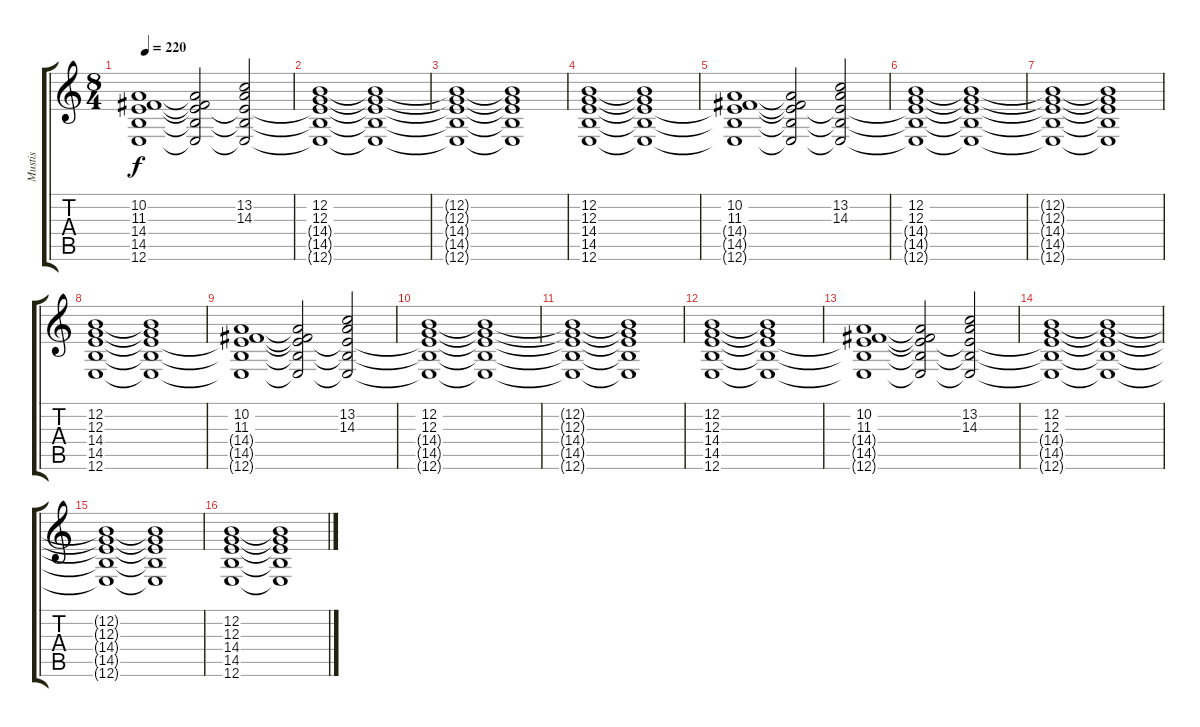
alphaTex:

\track ("Mustis" "Mustis") {instrument choiraahs}
\staff {score tabs}
\tuning (E4 B3 G3 D3 A2 E2) {hide}
\ts (8 4)
\tempo 220
\clef g2
\ks c
(10.2 11.3 14.4{t} 14.5{t} 12.6{t}).1{dy f} (10.2{t} 11.3{t} 14.4{t} 14.5{t} 12.6{t}).2 (13.2 14.3 14.4{t} 14.5{t} 12.6{t}).2 |
(12.2 12.3 14.4{t} 14.5{t} 12.6{t}).1 (12.2{t} 12.3{t} 14.4{t} 14.5{t} 12.6{t}).1 |
(12.2{t} 12.3{t} 14.4{t} 14.5{t} 12.6{t}).1 (12.2{t} 12.3{t} 14.4{t} 14.5{t} 12.6{t}).1 |
(12.2 12.3 14.4 14.5 12.6).1 (12.2{t} 12.3{t} 14.4{t} 14.5{t} 12.6{t}).1 |
(10.2 11.3 14.4{t} 14.5{t} 12.6{t}).1 (10.2{t} 11.3{t} 14.4{t} 14.5{t} 12.6{t}).2 (13.2 14.3 14.4{t} 14.5{t} 12.6{t}).2 |
(12.2 12.3 14.4{t} 14.5{t} 12.6{t}).1 (12.2{t} 12.3{t} 14.4{t} 14.5{t} 12.6{t}).1 |
(12.2{t} 12.3{t} 14.4{t} 14.5{t} 12.6{t}).1 (12.2{t} 12.3{t} 14.4{t} 14.5{t} 12.6{t}).1 |
(12.2 12.3 14.4 14.5 12.6).1 (12.2{t} 12.3{t} 14.4{t} 14.5{t} 12.6{t}).1 |
(10.2 11.3 14.4{t} 14.5{t} 12.6{t}).1 (10.2{t} 11.3{t} 14.4{t} 14.5{t} 12.6{t}).2 (13.2 14.3 14.4{t} 14.5{t} 12.6{t}).2 |
(12.2 12.3 14.4{t} 14.5{t} 12.6{t}).1 (12.2{t} 12.3{t} 14.4{t} 14.5{t} 12.6{t}).1 |
(12.2{t} 12.3{t} 14.4{t} 14.5{t} 12.6{t}).1 (12.2{t} 12.3{t} 14.4{t} 14.5{t} 12.6{t}).1 |
(12.2 12.3 14.4 14.5 12.6).1 (12.2{t} 12.3{t} 14.4{t} 14.5{t} 12.6{t}).1 |
(10.2 11.3 14.4{t} 14.5{t} 12.6{t}).1 (10.2{t} 11.3{t} 14.4{t} 14.5{t} 12.6{t}).2 (13.2 14.3 14.4{t} 14.5{t} 12.6{t}).2 |
(12.2 12.3 14.4{t} 14.5{t} 12.6{t}).1 (12.2{t} 12.3{t} 14.4{t} 14.5{t} 12.6{t}).1 |
(12.2{t} 12.3{t} 14.4{t} 14.5{t} 12.6{t}).1 (12.2{t} 12.3{t} 14.4{t} 14.5{t} 12.6{t}).1 |
(12.2 12.3 14.4 14.5 12.6).1 (12.2{t} 12.3{t} 14.4{t} 14.5{t} 12.6{t}).1
